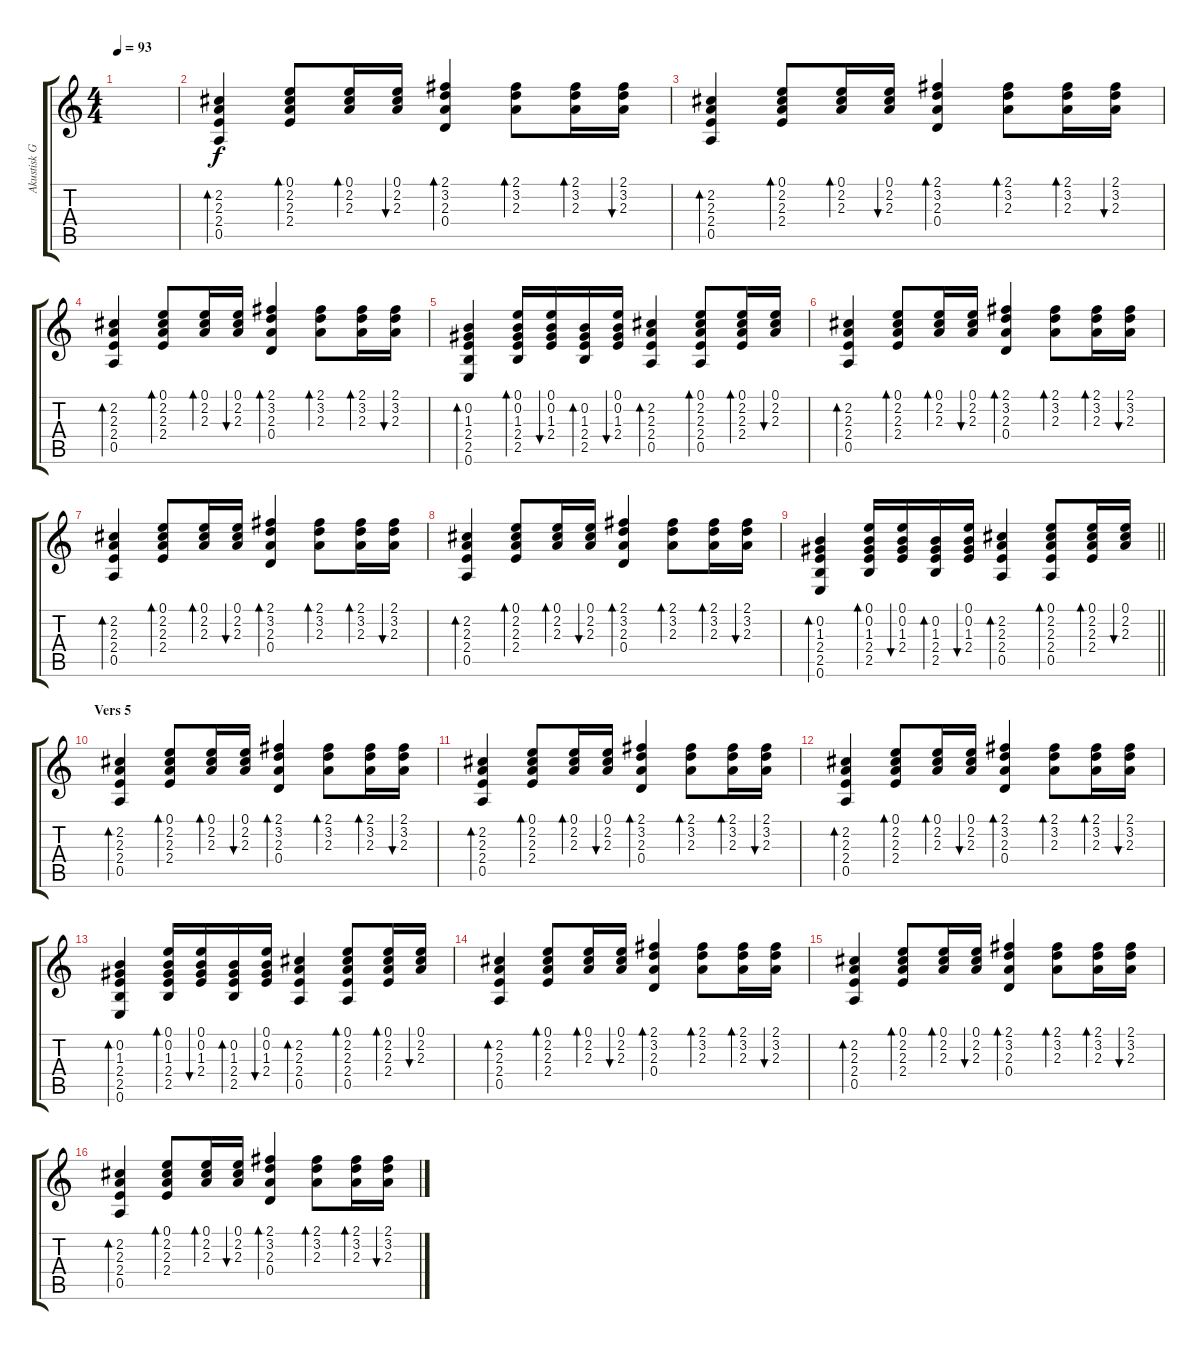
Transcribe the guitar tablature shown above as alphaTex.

\track ("Akustisk Gitar" "Akustisk G") {instrument acousticguitarsteel}
\staff {score tabs}
\tuning (E4 B3 G3 D3 A2 E2) {hide}
\ts (4 4)
\tempo 93
\clef g2
\ks c
|
(2.2 2.3 2.4 0.5).4{bd 30} (0.1 2.2 2.3 2.4).8{bd 30} (0.1 2.2 2.3).16{bd 30} (0.1 2.2 2.3).16{bu 30} (2.1 3.2 2.3 0.4).4{bd 30} (2.1 3.2 2.3).8{bd 30} (2.1 3.2 2.3).16{bd 30} (2.1 3.2 2.3).16{bu 30} |
(2.2 2.3 2.4 0.5).4{bd 30} (0.1 2.2 2.3 2.4).8{bd 30} (0.1 2.2 2.3).16{bd 30} (0.1 2.2 2.3).16{bu 30} (2.1 3.2 2.3 0.4).4{bd 30} (2.1 3.2 2.3).8{bd 30} (2.1 3.2 2.3).16{bd 30} (2.1 3.2 2.3).16{bu 30} |
(2.2 2.3 2.4 0.5).4{bd 30} (0.1 2.2 2.3 2.4).8{bd 30} (0.1 2.2 2.3).16{bd 30} (0.1 2.2 2.3).16{bu 30} (2.1 3.2 2.3 0.4).4{bd 30} (2.1 3.2 2.3).8{bd 30} (2.1 3.2 2.3).16{bd 30} (2.1 3.2 2.3).16{bu 30} |
(0.2 1.3 2.4 2.5 0.6).4{bd 30} (0.1 0.2 1.3 2.4 2.5).16{bd 30} (0.1 0.2 1.3 2.4).16{bu 30} (0.2 1.3 2.4 2.5).16{bd 30} (0.1 0.2 1.3 2.4).16{bu 30} (2.2 2.3 2.4 0.5).4{bd 30} (0.1 2.2 2.3 2.4 0.5).8{bd 30} (0.1 2.2 2.3 2.4).16{bd 30} (0.1 2.2 2.3).16{bu 30} |
(2.2 2.3 2.4 0.5).4{bd 30} (0.1 2.2 2.3 2.4).8{bd 30} (0.1 2.2 2.3).16{bd 30} (0.1 2.2 2.3).16{bu 30} (2.1 3.2 2.3 0.4).4{bd 30} (2.1 3.2 2.3).8{bd 30} (2.1 3.2 2.3).16{bd 30} (2.1 3.2 2.3).16{bu 30} |
(2.2 2.3 2.4 0.5).4{bd 30} (0.1 2.2 2.3 2.4).8{bd 30} (0.1 2.2 2.3).16{bd 30} (0.1 2.2 2.3).16{bu 30} (2.1 3.2 2.3 0.4).4{bd 30} (2.1 3.2 2.3).8{bd 30} (2.1 3.2 2.3).16{bd 30} (2.1 3.2 2.3).16{bu 30} |
(2.2 2.3 2.4 0.5).4{bd 30} (0.1 2.2 2.3 2.4).8{bd 30} (0.1 2.2 2.3).16{bd 30} (0.1 2.2 2.3).16{bu 30} (2.1 3.2 2.3 0.4).4{bd 30} (2.1 3.2 2.3).8{bd 30} (2.1 3.2 2.3).16{bd 30} (2.1 3.2 2.3).16{bu 30} |
\barLineRight lightlight
(0.2 1.3 2.4 2.5 0.6).4{bd 30} (0.1 0.2 1.3 2.4 2.5).16{bd 30} (0.1 0.2 1.3 2.4).16{bu 30} (0.2 1.3 2.4 2.5).16{bd 30} (0.1 0.2 1.3 2.4).16{bu 30} (2.2 2.3 2.4 0.5).4{bd 30} (0.1 2.2 2.3 2.4 0.5).8{bd 30} (0.1 2.2 2.3 2.4).16{bd 30} (0.1 2.2 2.3).16{bu 30} |
\section ("" "Vers 5")
(2.2 2.3 2.4 0.5).4{bd 30} (0.1 2.2 2.3 2.4).8{bd 30} (0.1 2.2 2.3).16{bd 30} (0.1 2.2 2.3).16{bu 30} (2.1 3.2 2.3 0.4).4{bd 30} (2.1 3.2 2.3).8{bd 30} (2.1 3.2 2.3).16{bd 30} (2.1 3.2 2.3).16{bu 30} |
(2.2 2.3 2.4 0.5).4{bd 30} (0.1 2.2 2.3 2.4).8{bd 30} (0.1 2.2 2.3).16{bd 30} (0.1 2.2 2.3).16{bu 30} (2.1 3.2 2.3 0.4).4{bd 30} (2.1 3.2 2.3).8{bd 30} (2.1 3.2 2.3).16{bd 30} (2.1 3.2 2.3).16{bu 30} |
(2.2 2.3 2.4 0.5).4{bd 30} (0.1 2.2 2.3 2.4).8{bd 30} (0.1 2.2 2.3).16{bd 30} (0.1 2.2 2.3).16{bu 30} (2.1 3.2 2.3 0.4).4{bd 30} (2.1 3.2 2.3).8{bd 30} (2.1 3.2 2.3).16{bd 30} (2.1 3.2 2.3).16{bu 30} |
(0.2 1.3 2.4 2.5 0.6).4{bd 30} (0.1 0.2 1.3 2.4 2.5).16{bd 30} (0.1 0.2 1.3 2.4).16{bu 30} (0.2 1.3 2.4 2.5).16{bd 30} (0.1 0.2 1.3 2.4).16{bu 30} (2.2 2.3 2.4 0.5).4{bd 30} (0.1 2.2 2.3 2.4 0.5).8{bd 30} (0.1 2.2 2.3 2.4).16{bd 30} (0.1 2.2 2.3).16{bu 30} |
(2.2 2.3 2.4 0.5).4{bd 30} (0.1 2.2 2.3 2.4).8{bd 30} (0.1 2.2 2.3).16{bd 30} (0.1 2.2 2.3).16{bu 30} (2.1 3.2 2.3 0.4).4{bd 30} (2.1 3.2 2.3).8{bd 30} (2.1 3.2 2.3).16{bd 30} (2.1 3.2 2.3).16{bu 30} |
(2.2 2.3 2.4 0.5).4{bd 30} (0.1 2.2 2.3 2.4).8{bd 30} (0.1 2.2 2.3).16{bd 30} (0.1 2.2 2.3).16{bu 30} (2.1 3.2 2.3 0.4).4{bd 30} (2.1 3.2 2.3).8{bd 30} (2.1 3.2 2.3).16{bd 30} (2.1 3.2 2.3).16{bu 30} |
(2.2 2.3 2.4 0.5).4{bd 30} (0.1 2.2 2.3 2.4).8{bd 30} (0.1 2.2 2.3).16{bd 30} (0.1 2.2 2.3).16{bu 30} (2.1 3.2 2.3 0.4).4{bd 30} (2.1 3.2 2.3).8{bd 30} (2.1 3.2 2.3).16{bd 30} (2.1 3.2 2.3).16{bu 30}
